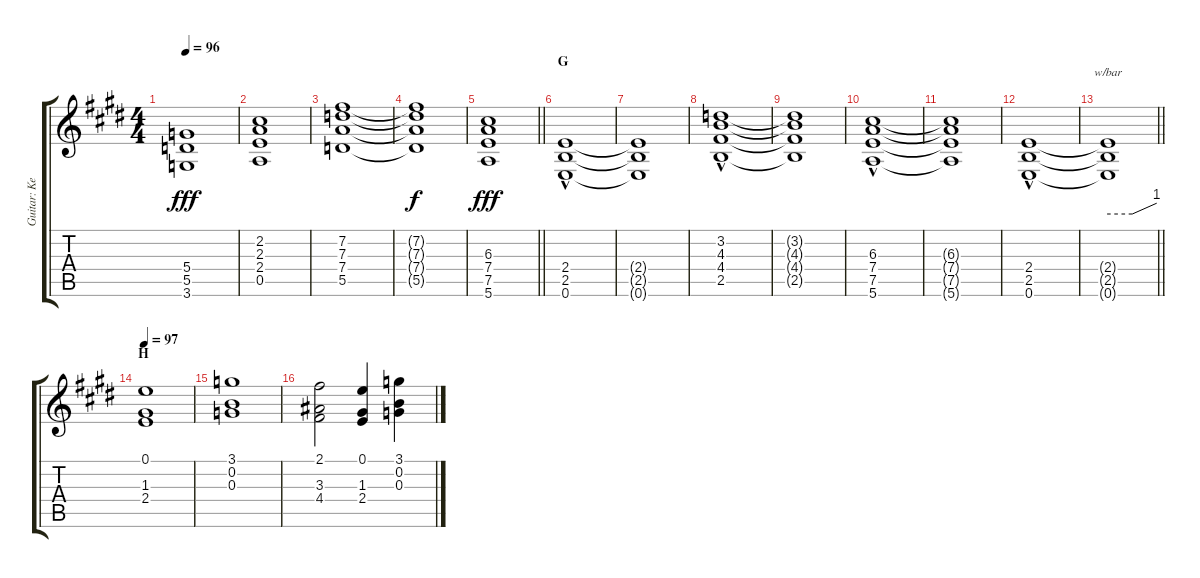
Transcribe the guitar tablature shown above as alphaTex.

\track ("Guitar: Kevin" "Guitar: Ke") {instrument distortionguitar}
\staff {score tabs}
\tuning (E4 B3 G3 D3 A2 E2) {hide}
\ts (4 4)
\tempo 96
\clef g2
\ks e
(5.4 5.5 3.6).1{dy fff} |
(2.2 2.3 2.4 0.5).1 |
(7.2 7.3 7.4 5.5).1 |
(7.2{t} 7.3{t} 7.4{t} 5.5{t}).1{dy f} |
\barLineRight lightlight
(6.3 7.4 7.5 5.6).1{dy fff} |
\section ("" "G")
(2.4{hac} 2.5{hac} 0.6{hac}).1 |
(2.4{t} 2.5{t} 0.6{t}).1 |
(3.2{hac} 4.3{hac} 4.4{hac} 2.5{hac}).1 |
(3.2{t} 4.3{t} 4.4{t} 2.5{t}).1 |
(6.3{hac} 7.4{hac} 7.5{hac} 5.6{hac}).1 |
(6.3{t} 7.4{t} 7.5{t} 5.6{t}).1 |
(2.4{hac} 2.5{hac} 0.6{hac}).1 |
\barLineRight lightlight
(2.4{t} 2.5{t} 0.6{t}).1{tbe (custom default 0 0 30 0 60 4)} |
\section ("" "H")
\tempo 97
(0.1 1.3 2.4).1 |
(3.1 0.2 0.3).1 |
(2.1 3.3 4.4).2 (0.1 1.3 2.4).4 (3.1 0.2 0.3).4
